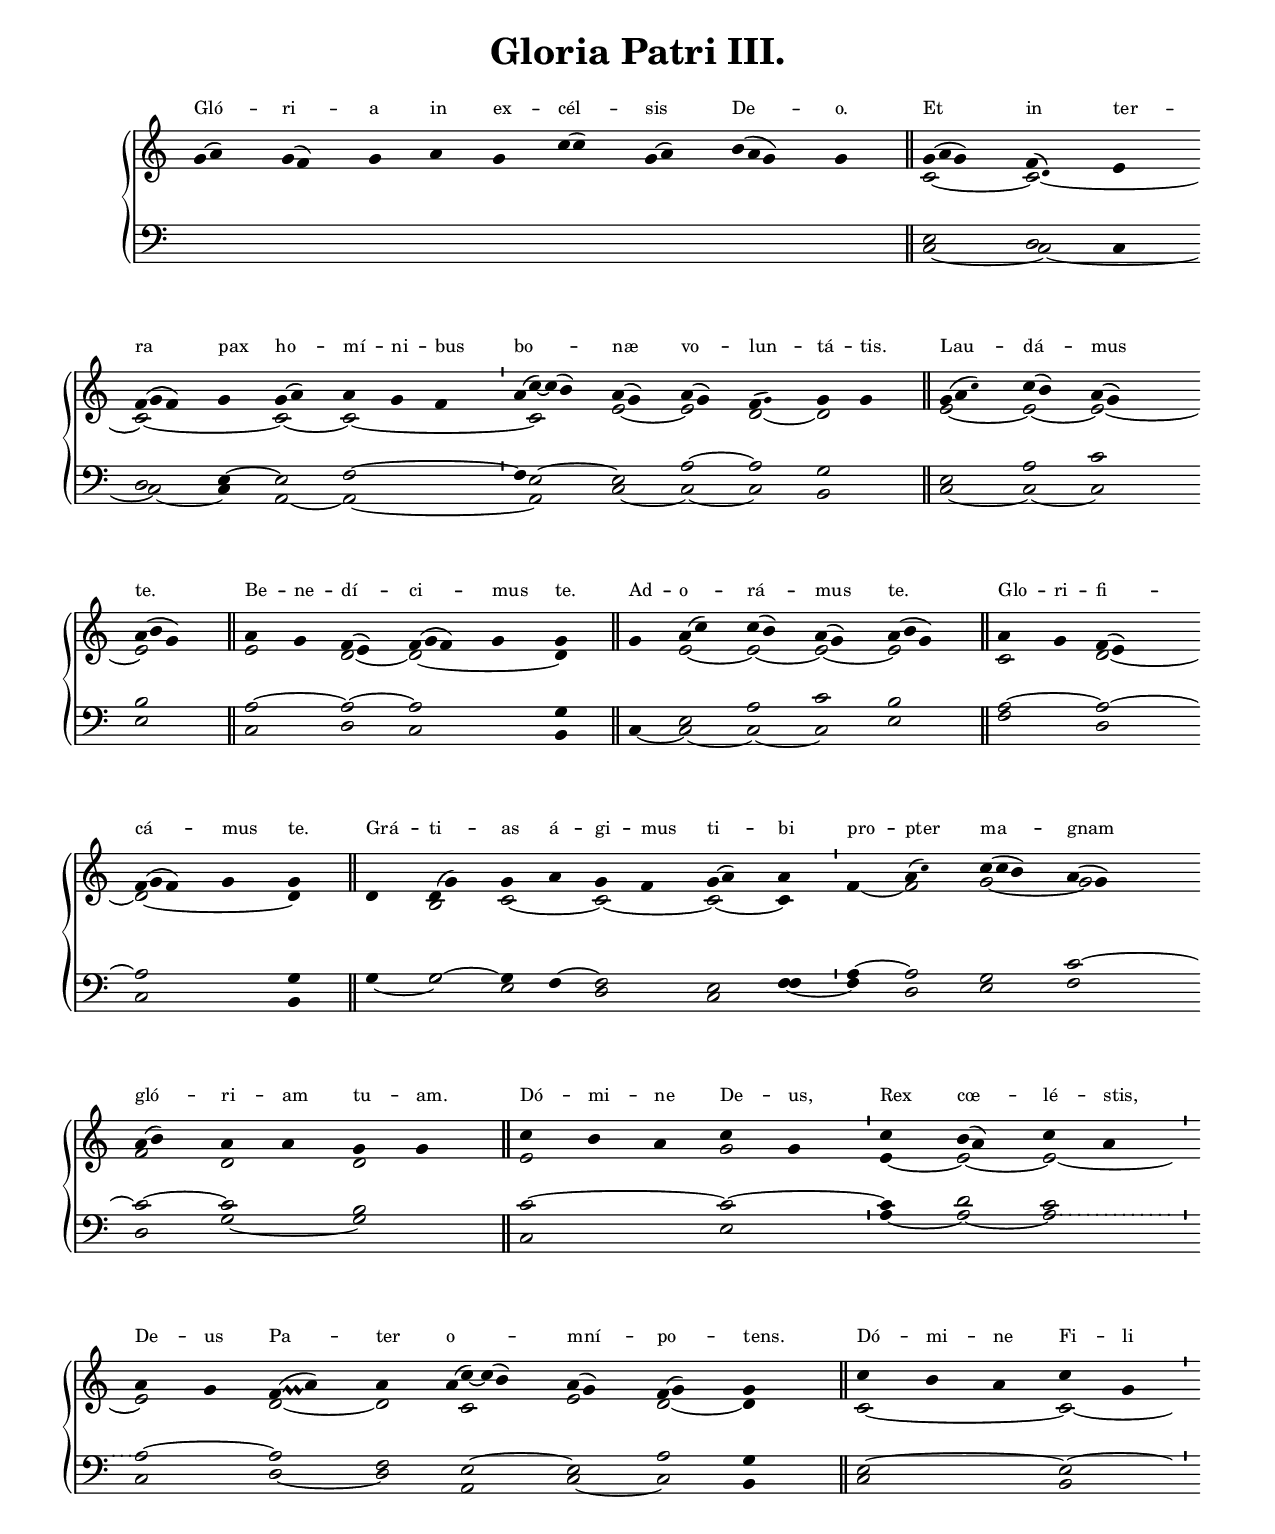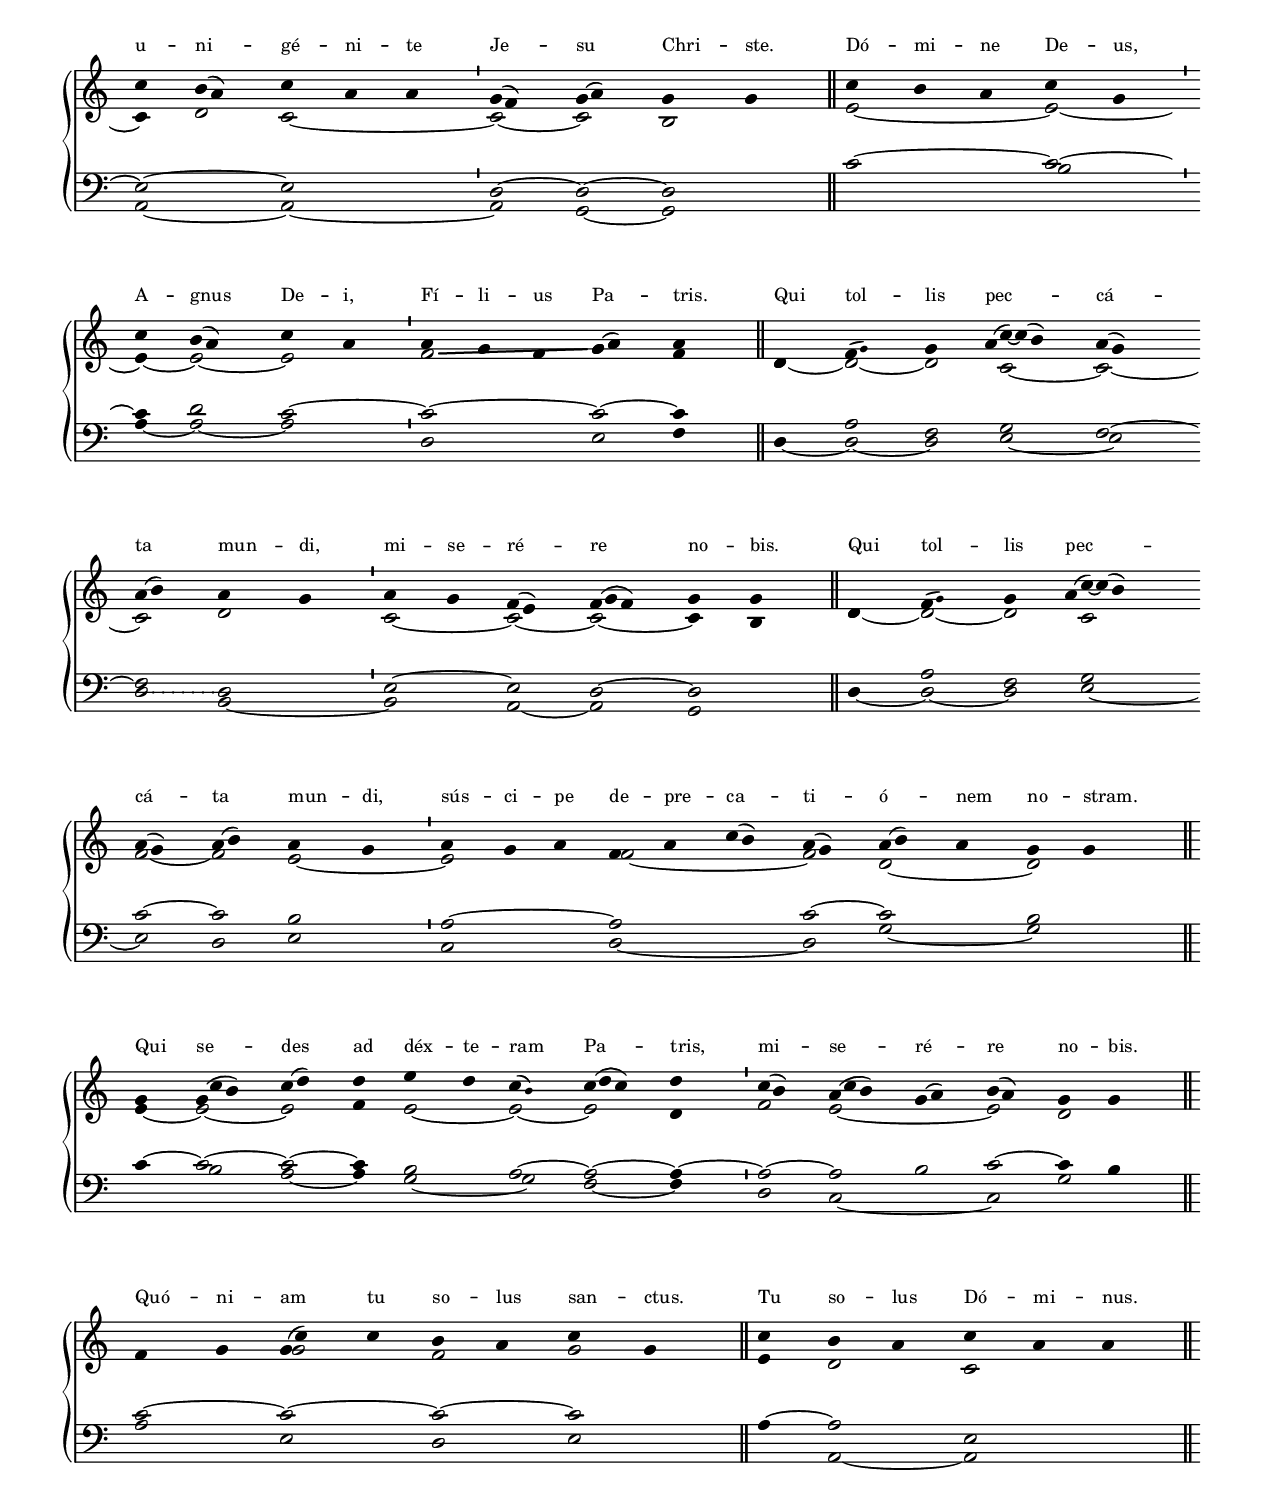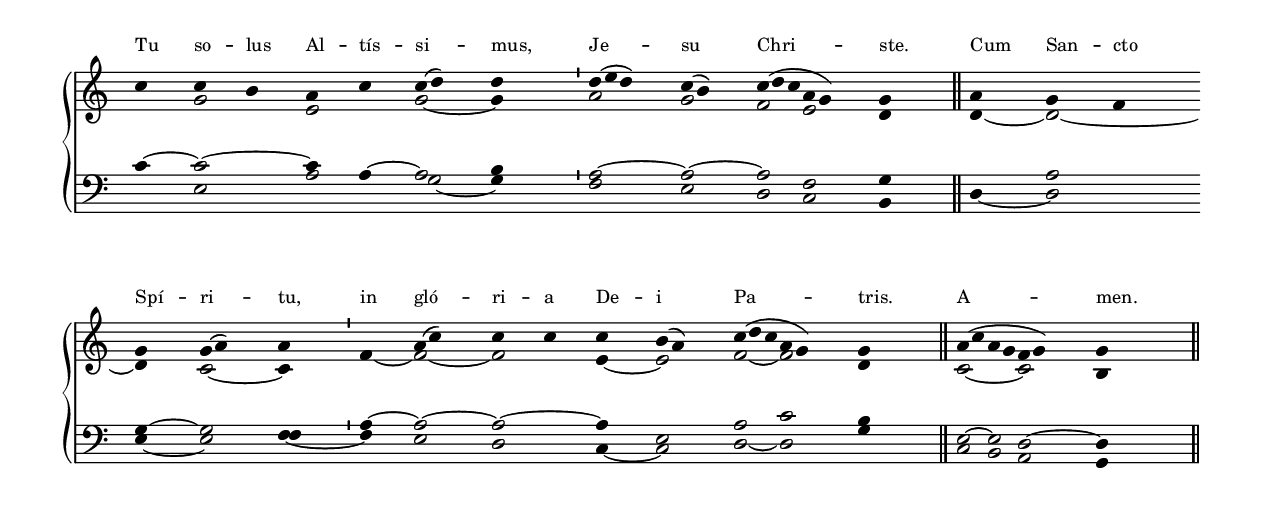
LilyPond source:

\version "2.18"
\include "gregorian.ly"
\include "noh2.ily"

%Page reference: page v.19
%(volume.page)

global = {
 \key g \mixolydian
 \cadenzaOn 
 \override Glissando #'thickness = #2.0
}

\header {
  title = \markup \center-column {"Gloria Patri III." \vspace #1 }
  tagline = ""
  composer = ""
}

\paper {
 #(include-special-characters)
  oddHeaderMarkup = \markup \fill-line {
    \line {}
    \center-column {
      \on-the-fly #first-page     " "
      \on-the-fly #not-first-page ""
    }
    \line { \on-the-fly #print-page-number-check-first \fromproperty #'page:page-number-string }
  }
  evenHeaderMarkup = \markup \fill-line {
    \line { \on-the-fly #print-page-number-check-first \fromproperty #'page:page-number-string }
    \center-column { "" }
    \line {}
  }
}

chantText = \lyricmode {
Gló -- ri -- a in ex -- cél -- sis De -- o. 
Et in ter -- ra pax ho -- mí -- ni -- bus bo -- næ vo -- lun -- tá -- tis. 
Lau -- dá -- mus te. 
Be -- ne -- dí -- ci -- mus te. 
Ad -- o -- rá -- mus te. 
Glo -- ri -- fi -- cá -- mus te. 
Grá -- ti -- as á -- gi -- mus ti -- bi pro -- pter ma -- gnam gló -- ri -- am tu -- am. 
Dó -- mi -- ne De -- us, Rex cœ -- lé -- stis, De -- us Pa -- ter o -- mní -- po -- tens. 
Dó -- mi -- ne Fi -- li u -- ni -- gé -- ni -- te Je -- su Chri -- ste. 
Dó -- mi -- ne De -- us, A -- gnus De -- i, Fí -- li -- us Pa -- tris. 
Qui tol -- lis pec -- cá -- ta mun -- di, mi -- se -- ré -- re no -- bis. 
Qui tol -- lis pec -- cá -- ta mun -- di, sús -- ci -- pe de -- pre -- ca -- ti -- ó -- nem no -- stram. 
Qui se -- des ad déx -- te -- ram Pa -- tris, mi -- se -- ré -- re no -- bis. 
Quó -- ni -- am tu so -- lus san -- ctus. 
Tu so -- lus Dó -- mi -- nus. 
Tu so -- lus Al -- tís -- si -- mus, Je -- su Chri -- ste. 
Cum San -- cto Spí -- ri -- tu, in gló -- ri -- a De -- i Pa -- tris. 
A -- men. }

chantMusic = {
\tieDown   g'4 ( a'4) g'4 ( f'4) g'4 a'4 g'4 c''4 ( c''4) g'4 ( a'4) b'4 ( a'4 g'4) g'4 \finalis
 g'4 ( a'4 g'4) f'4 ( \once \tweak #'font-size #-4 d' ) e'4 \forceBreak
 f'4 ( g'4 f'4) g'4 g'4 ( a'4) a'4 g'4 f'4 \divisioMinima
 a'4 ( c''4) ~ c''4 ( b'4) a'4 ( g'4) a'4 ( g'4) f'4 ( \once \tweak #'font-size #-4 g' ) g'4 g'4 \finalis
 g'4 ( a'4 \once \tweak #'font-size #-4 c'' ) c''4 ( b'4) a'4 ( g'4) \forceBreak
 a'4 ( b'4 g'4) \finalis
 a'4 g'4 f'4 ( e'4) f'4 ( g'4 f'4) g'4 g'4 \finalis
 g'4 a'4 ( c''4) c''4 ( b'4) a'4 ( g'4) a'4 ( b'4 g'4) \finalis
 a'4 g'4 f'4 ( e'4) \forceBreak
 f'4 ( g'4 f'4) g'4 g'4 \finalis
 d'4 d'4 ( g'4) g'4 a'4 g'4 f'4 g'4 ( a'4) a'4 \divisioMinima
 f'4 a'4 ( \once \tweak #'font-size #-4 c'' ) c''4 ( c''4 b'4) a'4 ( g'4) \forceBreak
 a'4 ( b'4) a'4 a'4 g'4 g'4 \finalis
 c''4 b'4 a'4 c''4 g'4 \divisioMinima
 c''4 b'4 ( a'4) c''4 a'4 \divisioMinima
 \forceBreak
 a'4 g'4 f'4 ( \quil g' a'4) a'4 a'4 ( c''4) ~ c''4 ( b'4) a'4 ( g'4) f'4 ( g'4) g'4 \finalis
 c''4 b'4 a'4 c''4 g'4 \divisioMinima
 \forceBreak
 c''4 b'4 ( a'4) c''4 a'4 a'4 \divisioMinima
 g'4 ( f'4) g'4 ( a'4) g'4 g'4 \finalis
 c''4 b'4 a'4 c''4 g'4 \divisioMinima
 \forceBreak
 c''4 b'4 ( a'4) c''4 a'4 \divisioMinima
 a'4 g'4 f'4 g'4 ( a'4) a'4 \finalis
 d'4 f'4 ( \once \tweak #'font-size #-4 g' ) g'4 a'4 ( c''4) ~ c''4 ( b'4) a'4 ( g'4) \forceBreak
 a'4 ( b'4) a'4 g'4 \divisioMinima
 a'4 g'4 f'4 ( e'4) f'4 ( g'4 f'4) g'4 g'4 \finalis
 d'4 f'4 ( \once \tweak #'font-size #-4 g' ) g'4 a'4 ( c''4) ~ c''4 ( b'4) \forceBreak
 a'4 ( g'4) a'4 ( b'4) a'4 g'4 \divisioMinima
 a'4 g'4 a'4 f'4 a'4 c''4 ( b'4) a'4 ( g'4) a'4 ( b'4) a'4 g'4 g'4 \finalis
 \forceBreak
 g'4 g'4 (c''4 b'4) c''4 (d''4) d''4 e''4 d''4 c''4 ( \once \tweak #'font-size #-4 b' ) c''4 ( d''4 c''4) d''4 \divisioMinima
 c''4 ( b'4) a'4 ( c''4 b'4) g'4 ( a'4) b'4 ( a'4) g'4 g'4 \finalis
 \forceBreak
 f'4 g'4 g'4 ( c''4) c''4 b'4 a'4 c''4 g'4 \finalis
 c''4 b'4 a'4 c''4 a'4 a'4 \finalis
 \forceBreak
 c''4 c''4 b'4 a'4 c''4 c''4 ( d''4) d''4 \divisioMinima
 d''4 ( e''4 d''4) c''4 ( b'4) c''4 ( d''4 c''4 a'4 g'4) g'4 \finalis
 a'4 g'4 f'4 \forceBreak
 g'4 g'4 ( a'4) a'4 \divisioMinima
 f'4 a'4 ( c''4) c''4 c''4 c''4 b'4 ( a'4) c''4 ( d''4 c''4 a'4 g'4) g'4 \finalis
 a'4 ( c''4 a'4 g'4 f'4 g'4) g'4 \finalis

}

altoMusic = {
r2*15/2 \finalis
c'2*3/2 ~ c'2*3/2 ~ c'2*4/2 ~ c'2 ~ c'2*4/2 ~ c'2*3/2 e'2 ~ e'2 d'2 ~ d'2 \finalis
e'2*3/2 ~ e'2 ~ e'2 ~ e'2*3/2 \finalis
e'2 d'2 ~ d'2*4/2 ~ d'4 \finalis
r4 e'2 ~ e'2 ~ e'2 ~ e'2*3/2 \finalis
c'2 d'2 ~ d'2*4/2 ~ d'4 \finalis
r4 b2 c'2 ~ c'2 ~ c'2 ~ c'4 \divisioMinima
f'4 ~ f'2 g'2*3/2 ~ g'2 f'2 d'2 d'2 \finalis
e'2*3/2 g'2 \divisioMinima
e'4 ~ e'2 ~ e'2 ~ \divisioMinima
e'2 d'2*3/2 ~ d'2 c'2*3/2 e'2 d'2 ~ d'4 \finalis
c'2*3/2 ~ c'2 ~ \divisioMinima
c'4 d'2 c'2*3/2 ~ \divisioMinima
c'2 ~ c'2 b2 \finalis
e'2*3/2 ~ e'2 ~ \divisioMinima
e'4 ~ e'2 ~ e'2 \divisioMinima
f'2*3/2 -\tweak Glissando.Y-offset #-0.8 \glissando g'4 a'4 f'4 \finalis
d'4 ~ d'2 ~ d'2 c'2*3/2 ~ c'2 ~ c'2 d'2 \divisioMinima
c'2 ~ c'2 ~ c'2*3/2 ~ c'4 b4 \finalis
d'4 ~ d'2 ~ d'2 c'2*3/2 f'2 ~ f'2 e'2 ~ \divisioMinima
e'2*3/2 f'2*4/2 ~ f'2 d'2*3/2 ~ d'2 \finalis
e'4 ~ e'2*3/2 ~ e'2 f'4 e'2 ~ e'2 ~ e'2*3/2 d'4 \divisioMinima
f'2 e'2*5/2 ~ e'2 d'2 \finalis
r2 g'2*3/2 f'2 g'2 \finalis
e'4 d'2 c'2*3/2 \finalis
r4 g'2 e'2 g'2 ~ g'4 \divisioMinima
a'2*3/2 g'2 f'2*3/2 e'2 d'4 \finalis
d'4 ~ d'2 ~ d'4 c'2 ~ c'4 \divisioMinima
f'4 ~ f'2 ~ f'2 e'4 ~ e'2 f'2*3/2 ~ f'2 d'4 \finalis
c'2*4/2 ~ c'2 b4 \finalis
}

tenorMusic = {
r2*15/2 \finalis
e2*3/2 d2 c4 d2*3/2 e4 ~ e2 f2*3/2 ~ \divisioMinima
f4 e2*3/2 ~ e2 a2 ~ a2 g2 \finalis
e2*3/2 a2 c'2 b2*3/2 \finalis
a2 ~ a2 ~ a2*4/2 g4 \finalis
r4 e2 a2 c'2 b2*3/2 \finalis
a2 ~ a2 ~ a2*4/2 g4 \finalis
r4 g2 ~ g4 f4 ~ f2 e2 \shiftRight f4 \divisioMinima
a4 ~ a2 g2*3/2 c'2 ~ c'2 ~ c'2 b2 \finalis
c'2*3/2 ~ c'2 ~ \divisioMinima
c'4 d'2 c'2 \divisioMinima
a2 ~ a2*3/2 f2 e2*3/2 ~ e2 a2 g4 \finalis
e2*3/2 ~ e2 ~ \divisioMinima
e2*3/2 ~ e2*3/2 \divisioMinima
d2 ~ d2 ~ d2 \finalis
c'2*3/2 ~ c'2 ~ \divisioMinima
c'4 d'2 c'2 ~ \divisioMinima
c'2*3/2 ~ c'2 ~ c'4 \finalis
r4 a2 f2 g2*3/2 f2 ~ f2 d2 \divisioMinima
e2 ~ e2 d2*3/2 ~ d2 \finalis
r4 a2 f2 g2*3/2 c'2 ~ c'2 b2 \divisioMinima
a2*3/2 ~ a2*4/2 c'2 ~ c'2*3/2 b2 \finalis
c'4 ~ c'2*3/2 ~ c'2 ~ c'4 b2 a2 ~ a2*3/2 ~ a4 ~ \divisioMinima
a2 ~ a2*3/2 b2 c'2 ~ c'4 b4 \finalis
c'2 ~ c'2*3/2 ~ c'2 ~ c'2 \finalis
a4 ~ a2 e2*3/2 \finalis
c'4 ~ c'2 ~ c'4 a4 ~ a2 b4 \divisioMinima
a2*3/2 ~ a2 ~ a2*3/2 f2 g4 \finalis
r4 a2 g4 ~ g2 \shiftRight f4 \divisioMinima
a4 ~ a2 ~ a2 ~ a4 e2 a2*3/2 c'2 b4 \finalis
e2 ~ e2 d2 ~ d4 \finalis
}

bassMusic = {
r2*15/2 \finalis
c2*3/2 ~ c2*3/2 ~ c2*3/2 ~ c4 a,2 ~ a,2*4/2 ~ a,2*3/2 c2 ~ c2 ~ c2 b,2 \finalis
c2*3/2 ~ c2 ~ c2 e2*3/2 \finalis
c2 d2 c2*4/2 b,4 \finalis
c4 ~ c2 ~ c2 ~ c2 e2*3/2 \finalis
f2 d2 c2*4/2 b,4 \finalis
g4 ~ g2 e2 d2 c2 f4 ~ \divisioMinima
f4 d2 e2*3/2 f2 d2 g2 ~ g2 \finalis
c2*3/2 e2 \divisioMinima
a4 ~ a2 ~ a2 \divisioMinima
c2 d2*3/2 ~ d2 a,2*3/2 c2 ~ c2 b,4 \finalis
c2*3/2 b,2 \divisioMinima
a,2*3/2 ~ a,2*3/2 ~ \divisioMinima
a,2 g,2 ~ g,2 \finalis
r2*3/2 b2 \divisioMinima
a4 ~ a2 ~ a2 \divisioMinima
d2*3/2 e2 f4 \finalis
d4 ~ d2 ~ d2 e2*3/2 ~ e2 d2 b,2 ~ \divisioMinima
b,2 a,2 ~ a,2*3/2 g,2 \finalis
d4 ~ d2 ~ d2 e2*3/2 ~ e2 d2 e2 \divisioMinima
c2*3/2 d2*4/2 ~ d2 g2*3/2 ~ g2 \finalis
r4 b2*3/2 a2 ~ a4 g2 ~ g2 f2*3/2 ~ f4 \divisioMinima
d2 c2*5/2 ~ c2 g2 \finalis
a2 e2*3/2 d2 e2 \finalis
r4 a,2 ~ a,2*3/2 \finalis
r4 e2 a2 g2 ~ g4 \divisioMinima
f2*3/2 e2 d2*3/2 c2 b,4 \finalis
d4 ~ d2 e4 ~ e2 f4 ~ \divisioMinima
f4 e2 d2 c4 ~ c2 d2*3/2 ~ d2 g4 \finalis
c2 b,2 a,2 g,4 \finalis
}

voiceLines = {
\voiceLineStyle


s2*112/2
\allowVoiceLineBreak
\voiceLine "down" "down" a2*2/2 a2*1/2


s2*57/2
\allowVoiceLineBreak
\voiceLine "down" "down" d2*2/2 d2*1/2


}

\score{
  <<
    \new Lyrics
    \new GrandStaff <<
      \set GrandStaff.autoBeaming = ##f
      \set GrandStaff.instrumentName = \markup \center-column {
        ""
      }
      \new Staff = up <<
        \new Voice = "chant" {
          \voiceOne \global \chantMusic
        }
        \new Voice {
          \voiceTwo \global \altoMusic
        }
      >>

      \new Staff = down <<
        \clef bass
        \new Voice {
          \voiceOne \global \tenorMusic
        }
        \new Voice {
          \voiceTwo \global \bassMusic
        }
	\new Voice {
        \voiceThree \global \voiceLines
        }
      >>
    >>
    \context Lyrics {
      \lyricsto chant {
      \chantText
    }
    }
  >>
  \layout{
  }
  
}
